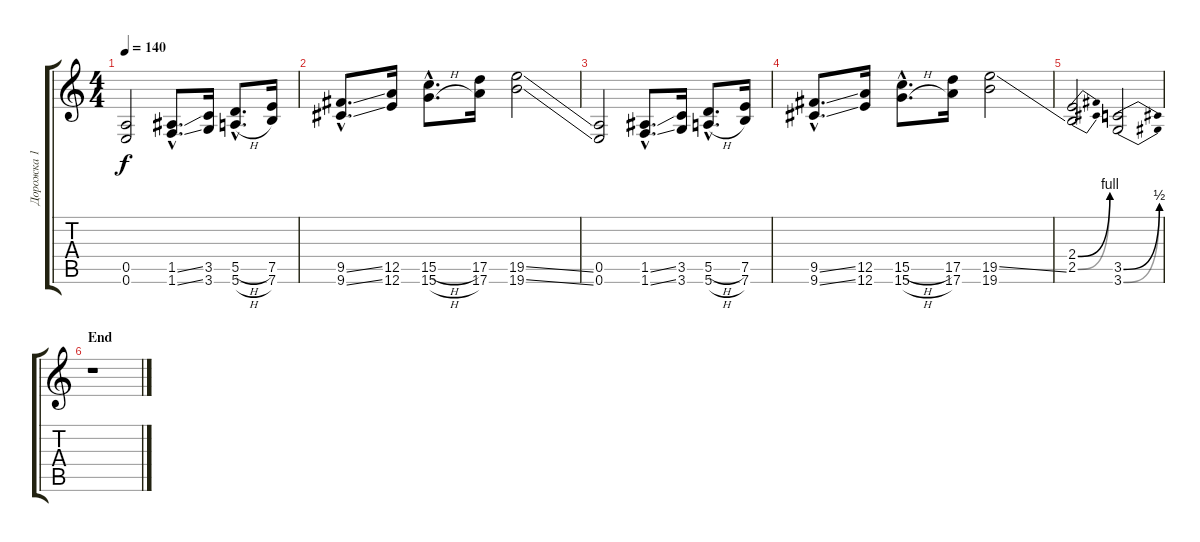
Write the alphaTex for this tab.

\track ("Дорожка 1" "Дорожка 1") {instrument distortionguitar}
\staff {score tabs}
\tuning (E4 B3 G3 D3 A2 E2) {hide}
\ts (4 4)
\tempo 140
\clef g2
\ks c
(0.5 0.6).2{dy f} (1.5{ss hac} 1.6{ss hac}).8{d} (3.5 3.6).16 (5.5{h hac} 5.6{h hac}).8{d} (7.5 7.6).16 |
(9.5{ss hac} 9.6{ss hac}).8{d} (12.5 12.6).16 (15.5{h hac} 15.6{h hac}).8{d} (17.5 17.6).16 (19.5{ss} 19.6{ss}).2 |
(0.5 0.6).2 (1.5{ss hac} 1.6{ss hac}).8{d} (3.5 3.6).16 (5.5{h hac} 5.6{h hac}).8{d} (7.5 7.6).16 |
(9.5{ss hac} 9.6{ss hac}).8{d} (12.5 12.6).16 (15.5{h hac} 15.6{h hac}).8{d} (17.5 17.6).16 (19.5{ss} 19.6).2 |
(2.4{be (bend 0 0 60 4)} 2.5{be (bend 0 0 60 4)}).2 (3.5{be (bend 0 0 60 2)} 3.6{be (bend 0 0 60 2)}).2 |
\section ("" "End")
r.1
